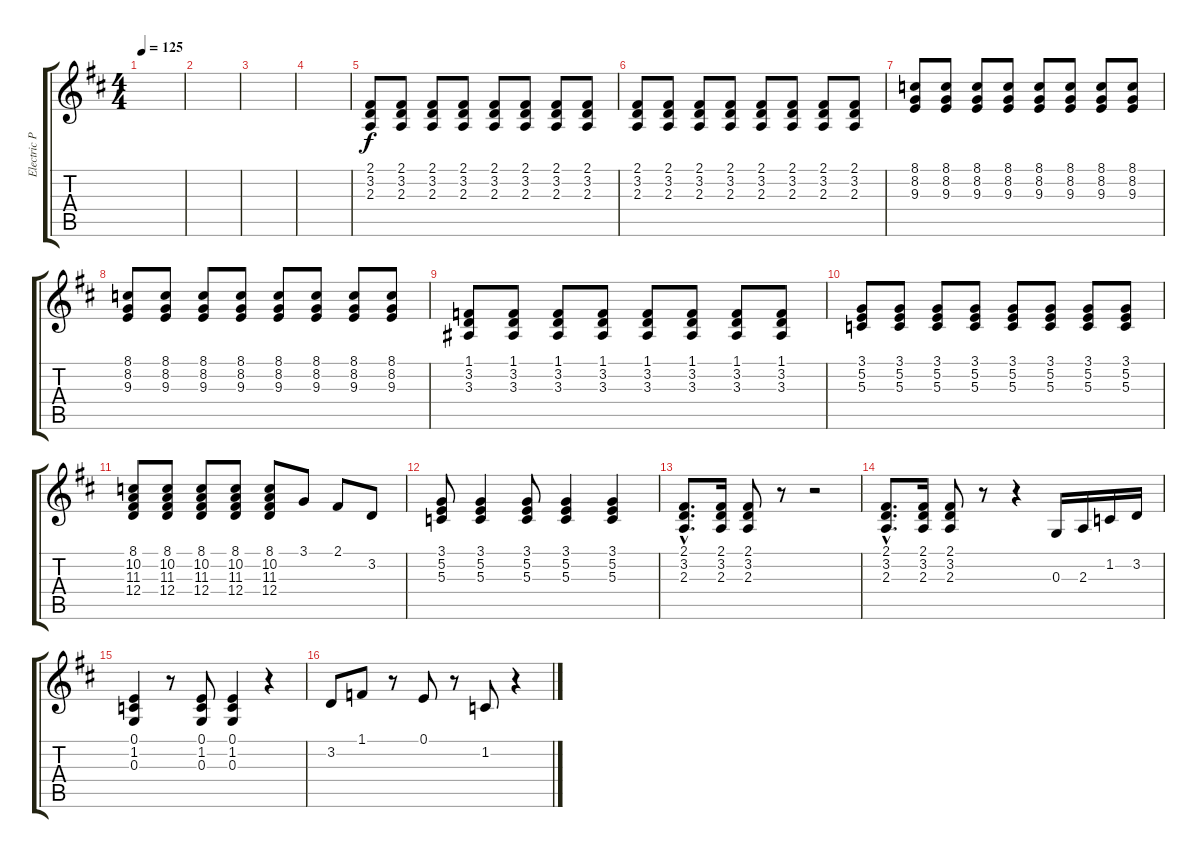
\track ("Electric Piano" "Electric P") {instrument electricgrandpiano}
\staff {score tabs}
\tuning (E4 B3 G3 D3 A2 E2) {hide}
\ts (4 4)
\tempo 125
\clef g2
\ks d
|
|
|
|
(2.1 3.2 2.3).8 (2.1 3.2 2.3).8 (2.1 3.2 2.3).8 (2.1 3.2 2.3).8 (2.1 3.2 2.3).8 (2.1 3.2 2.3).8 (2.1 3.2 2.3).8 (2.1 3.2 2.3).8 |
(2.1 3.2 2.3).8 (2.1 3.2 2.3).8 (2.1 3.2 2.3).8 (2.1 3.2 2.3).8 (2.1 3.2 2.3).8 (2.1 3.2 2.3).8 (2.1 3.2 2.3).8 (2.1 3.2 2.3).8 |
(8.1 8.2 9.3).8 (8.1 8.2 9.3).8 (8.1 8.2 9.3).8 (8.1 8.2 9.3).8 (8.1 8.2 9.3).8 (8.1 8.2 9.3).8 (8.1 8.2 9.3).8 (8.1 8.2 9.3).8 |
(8.1 8.2 9.3).8 (8.1 8.2 9.3).8 (8.1 8.2 9.3).8 (8.1 8.2 9.3).8 (8.1 8.2 9.3).8 (8.1 8.2 9.3).8 (8.1 8.2 9.3).8 (8.1 8.2 9.3).8 |
(1.1 3.2 3.3).8 (1.1 3.2 3.3).8 (1.1 3.2 3.3).8 (1.1 3.2 3.3).8 (1.1 3.2 3.3).8 (1.1 3.2 3.3).8 (1.1 3.2 3.3).8 (1.1 3.2 3.3).8 |
(3.1 5.2 5.3).8 (3.1 5.2 5.3).8 (3.1 5.2 5.3).8 (3.1 5.2 5.3).8 (3.1 5.2 5.3).8 (3.1 5.2 5.3).8 (3.1 5.2 5.3).8 (3.1 5.2 5.3).8 |
(8.1 10.2 11.3 12.4).8 (8.1 10.2 11.3 12.4).8 (8.1 10.2 11.3 12.4).8 (8.1 10.2 11.3 12.4).8 (8.1 10.2 11.3 12.4).8 3.1.8 2.1.8 3.2.8 |
(3.1 5.2 5.3).8 (3.1 5.2 5.3).4 (3.1 5.2 5.3).8 (3.1 5.2 5.3).4 (3.1 5.2 5.3).4 |
(2.1{hac} 3.2{hac} 2.3{hac}).8{d} (2.1 3.2 2.3).16 (2.1 3.2 2.3).8 r.8 r.2 |
(2.1{hac} 3.2{hac} 2.3{hac}).8{d} (2.1 3.2 2.3).16 (2.1 3.2 2.3).8 r.8 r.4 0.3.16 2.3.16 1.2.16 3.2.16 |
(0.1 1.2 0.3).4 r.8 (0.1 1.2 0.3).8 (0.1 1.2 0.3).4 r.4 |
3.2.8 1.1.8 r.8 0.1.8 r.8 1.2.8 r.4
